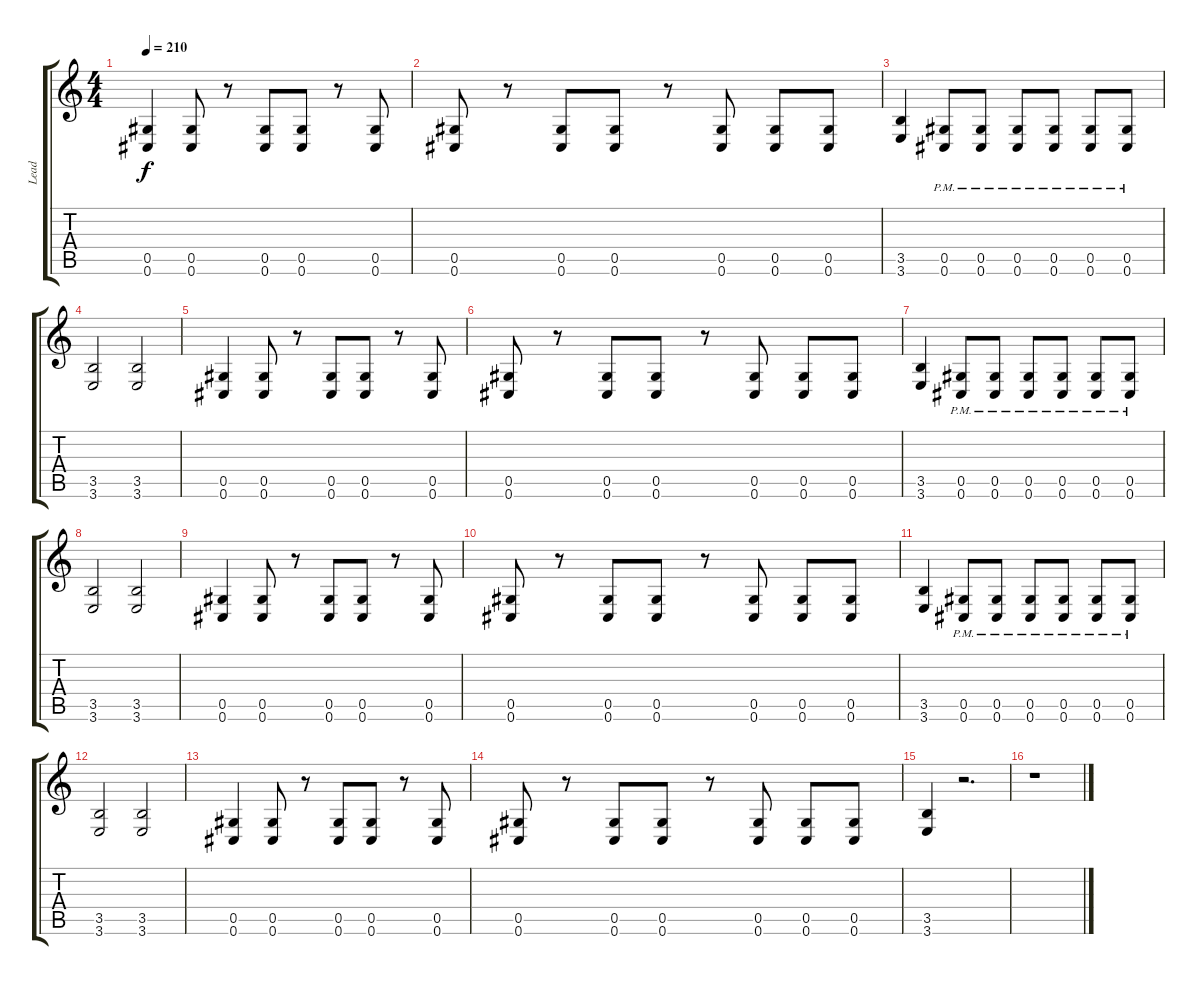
\track ("Lead" "Lead") {instrument distortionguitar}
\staff {score tabs}
\tuning (Eb4 Bb3 Gb3 Db3 Ab2 Db2) {hide}
\ts (4 4)
\tempo 210
\clef g2
\ks c
(0.5 0.6).4{dy f} (0.5 0.6).8 r.8 (0.5 0.6).8 (0.5 0.6).8 r.8 (0.5 0.6).8 |
(0.5 0.6).8 r.8 (0.5 0.6).8 (0.5 0.6).8 r.8 (0.5 0.6).8 (0.5 0.6).8 (0.5 0.6).8 |
(3.5 3.6).4 (0.5{pm} 0.6{pm}).8 (0.5{pm} 0.6{pm}).8 (0.5{pm} 0.6{pm}).8 (0.5{pm} 0.6{pm}).8 (0.5{pm} 0.6{pm}).8 (0.5{pm} 0.6{pm}).8 |
(3.5 3.6).2 (3.5 3.6).2 |
(0.5 0.6).4 (0.5 0.6).8 r.8 (0.5 0.6).8 (0.5 0.6).8 r.8 (0.5 0.6).8 |
(0.5 0.6).8 r.8 (0.5 0.6).8 (0.5 0.6).8 r.8 (0.5 0.6).8 (0.5 0.6).8 (0.5 0.6).8 |
(3.5 3.6).4 (0.5{pm} 0.6{pm}).8 (0.5{pm} 0.6{pm}).8 (0.5{pm} 0.6{pm}).8 (0.5{pm} 0.6{pm}).8 (0.5{pm} 0.6{pm}).8 (0.5{pm} 0.6{pm}).8 |
(3.5 3.6).2 (3.5 3.6).2 |
(0.5 0.6).4 (0.5 0.6).8 r.8 (0.5 0.6).8 (0.5 0.6).8 r.8 (0.5 0.6).8 |
(0.5 0.6).8 r.8 (0.5 0.6).8 (0.5 0.6).8 r.8 (0.5 0.6).8 (0.5 0.6).8 (0.5 0.6).8 |
(3.5 3.6).4 (0.5{pm} 0.6{pm}).8 (0.5{pm} 0.6{pm}).8 (0.5{pm} 0.6{pm}).8 (0.5{pm} 0.6{pm}).8 (0.5{pm} 0.6{pm}).8 (0.5{pm} 0.6{pm}).8 |
(3.5 3.6).2 (3.5 3.6).2 |
(0.5 0.6).4 (0.5 0.6).8 r.8 (0.5 0.6).8 (0.5 0.6).8 r.8 (0.5 0.6).8 |
(0.5 0.6).8 r.8 (0.5 0.6).8 (0.5 0.6).8 r.8 (0.5 0.6).8 (0.5 0.6).8 (0.5 0.6).8 |
(3.5 3.6).4 r.2{d} |
r.1
